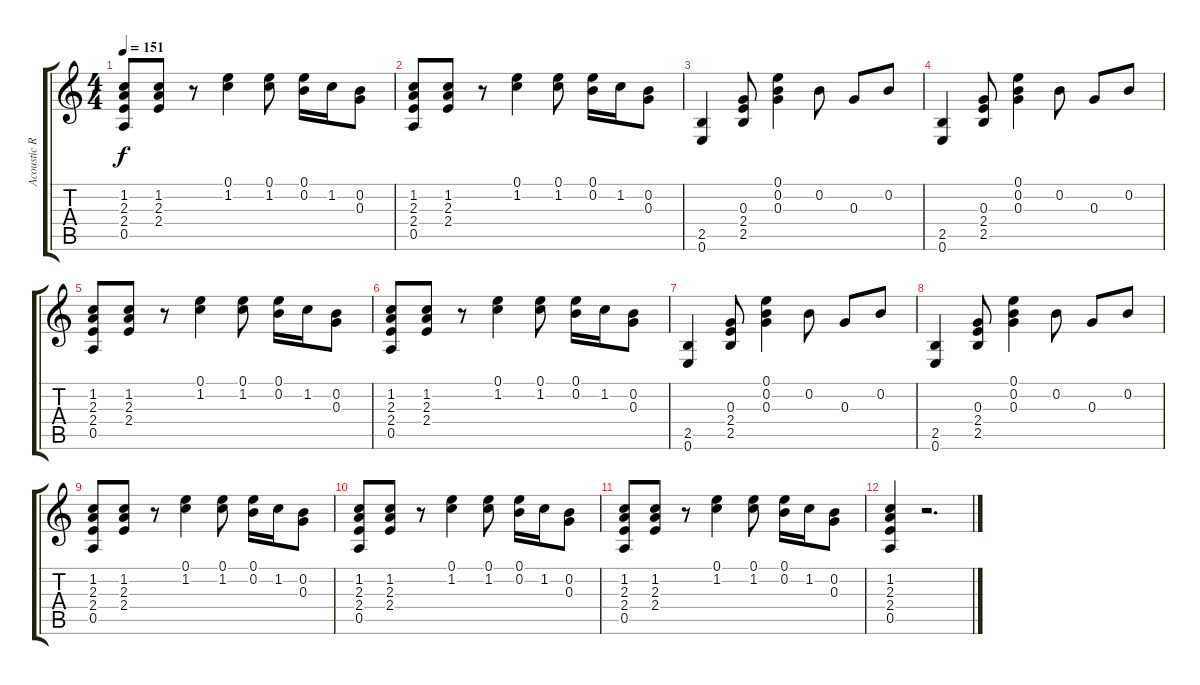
\track ("Acoustic Rhythm" "Acoustic R") {instrument acousticguitarsteel}
\staff {score tabs}
\tuning (E4 B3 G3 D3 A2 E2) {hide}
\ts (4 4)
\tempo 151
\clef g2
\ks c
(1.2 2.3 2.4 0.5).8{dy f} (1.2 2.3 2.4).8 r.8 (0.1 1.2).4 (0.1 1.2).8 (0.1 0.2).16 1.2.16 (0.2 0.3).8 |
(1.2 2.3 2.4 0.5).8 (1.2 2.3 2.4).8 r.8 (0.1 1.2).4 (0.1 1.2).8 (0.1 0.2).16 1.2.16 (0.2 0.3).8 |
(2.5 0.6).4 (0.3 2.4 2.5).8 (0.1 0.2 0.3).4 0.2.8 0.3.8 0.2.8 |
(2.5 0.6).4 (0.3 2.4 2.5).8 (0.1 0.2 0.3).4 0.2.8 0.3.8 0.2.8 |
(1.2 2.3 2.4 0.5).8 (1.2 2.3 2.4).8 r.8 (0.1 1.2).4 (0.1 1.2).8 (0.1 0.2).16 1.2.16 (0.2 0.3).8 |
(1.2 2.3 2.4 0.5).8 (1.2 2.3 2.4).8 r.8 (0.1 1.2).4 (0.1 1.2).8 (0.1 0.2).16 1.2.16 (0.2 0.3).8 |
(2.5 0.6).4 (0.3 2.4 2.5).8 (0.1 0.2 0.3).4 0.2.8 0.3.8 0.2.8 |
(2.5 0.6).4 (0.3 2.4 2.5).8 (0.1 0.2 0.3).4 0.2.8 0.3.8 0.2.8 |
(1.2 2.3 2.4 0.5).8 (1.2 2.3 2.4).8 r.8 (0.1 1.2).4 (0.1 1.2).8 (0.1 0.2).16 1.2.16 (0.2 0.3).8 |
(1.2 2.3 2.4 0.5).8 (1.2 2.3 2.4).8 r.8 (0.1 1.2).4 (0.1 1.2).8 (0.1 0.2).16 1.2.16 (0.2 0.3).8 |
(1.2 2.3 2.4 0.5).8 (1.2 2.3 2.4).8 r.8 (0.1 1.2).4 (0.1 1.2).8 (0.1 0.2).16 1.2.16 (0.2 0.3).8 |
(1.2 2.3 2.4 0.5).4 r.2{d}
